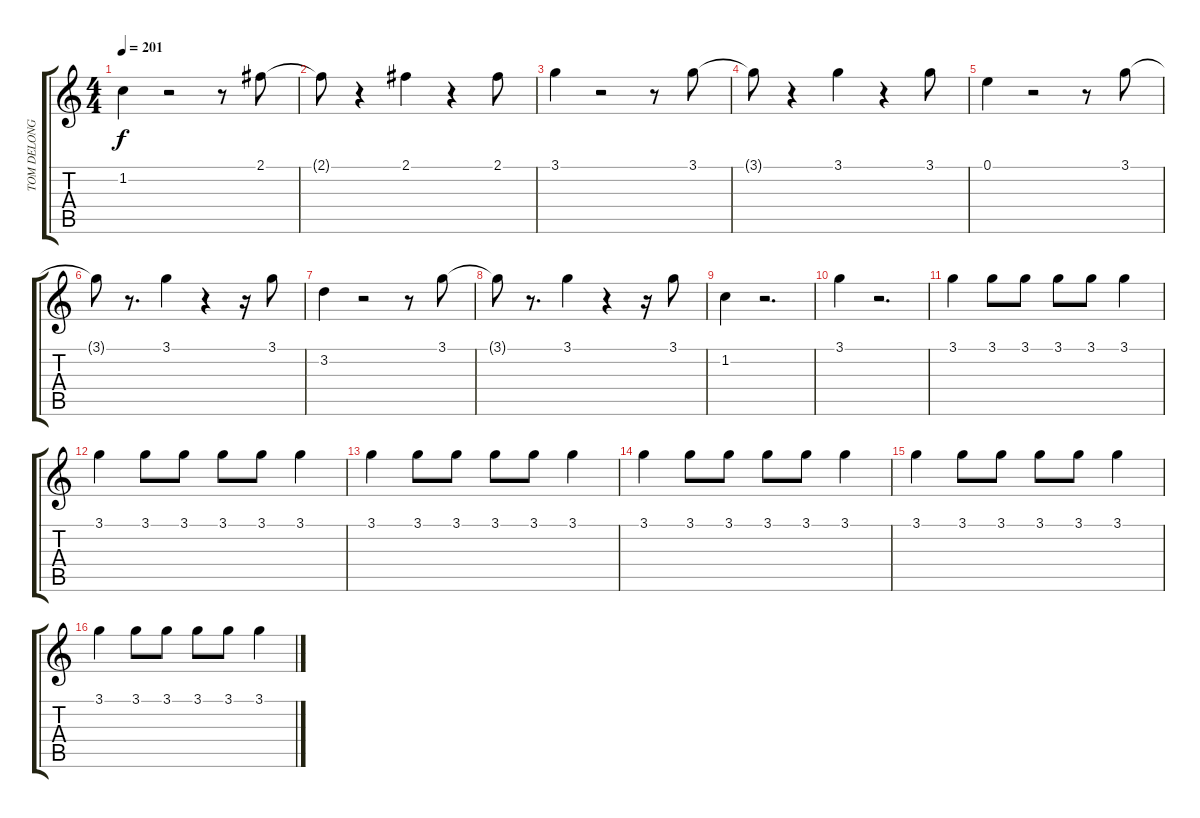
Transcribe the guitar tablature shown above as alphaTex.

\track ("TOM DELONGE" "TOM DELONG") {instrument distortionguitar}
\staff {score tabs}
\tuning (E4 B3 G3 D3 A2 E2) {hide}
\ts (4 4)
\tempo 201
\clef g2
\ks c
1.2.4{dy f} r.2 r.8 2.1.8 |
2.1{t}.8 r.4 2.1.4 r.4 2.1.8 |
3.1.4 r.2 r.8 3.1.8 |
3.1{t}.8 r.4 3.1.4 r.4 3.1.8 |
0.1.4 r.2 r.8 3.1.8 |
3.1{t}.8 r.8{d} 3.1.4 r.4 r.16 3.1.8 |
3.2.4 r.2 r.8 3.1.8 |
3.1{t}.8 r.8{d} 3.1.4 r.4 r.16 3.1.8 |
1.2.4 r.2{d} |
3.1.4 r.2{d} |
3.1.4 3.1.8 3.1.8 3.1.8 3.1.8 3.1.4 |
3.1.4 3.1.8 3.1.8 3.1.8 3.1.8 3.1.4 |
3.1.4 3.1.8 3.1.8 3.1.8 3.1.8 3.1.4 |
3.1.4 3.1.8 3.1.8 3.1.8 3.1.8 3.1.4 |
3.1.4 3.1.8 3.1.8 3.1.8 3.1.8 3.1.4 |
3.1.4 3.1.8 3.1.8 3.1.8 3.1.8 3.1.4
